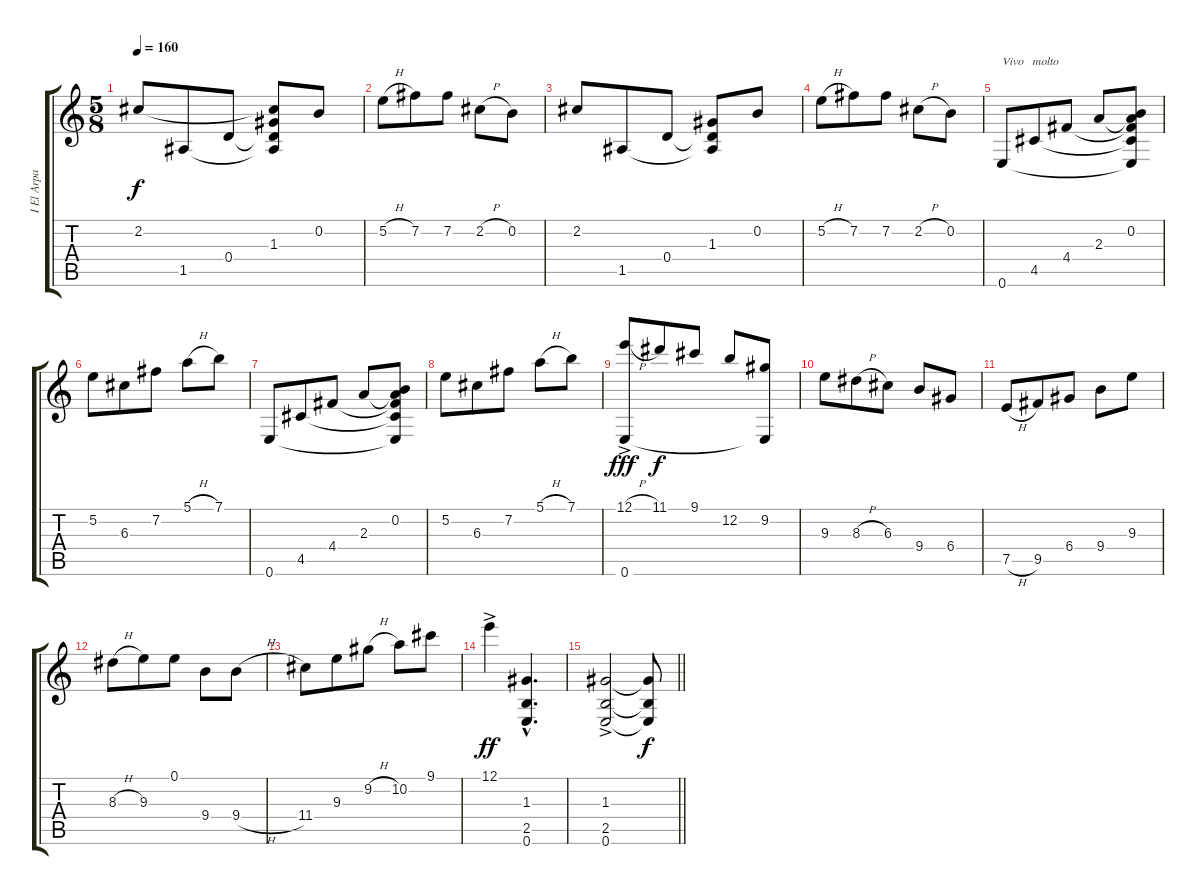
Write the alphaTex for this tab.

\track ("I El Arpa Del Guerrero" "I El Arpa ") {instrument acousticguitarnylon}
\staff {score tabs}
\tuning (E4 B3 G3 D3 A2 E2) {hide}
\ts (5 8)
\tempo 160
\clef g2
\ks c
2.2.8{dy f} 1.5.8 0.4.8 (2.2{t} 1.3 0.4{t} 1.5{t}).8 0.2.8 |
5.2{h}.8 7.2.8 7.2.8 2.2{h}.8 0.2.8 |
2.2.8 1.5.8 0.4.8 (1.3 0.4{t} 1.5{t}).8 0.2.8 |
5.2{h}.8 7.2.8 7.2.8 2.2{h}.8 0.2.8 |
0.6.8{txt "Vivo   molto"} 4.5.8 4.4.8 2.3.8 (0.2 2.3{t} 4.4{t} 4.5{t} 0.6{t}).8 |
5.2.8 6.3.8 7.2.8 5.1{h}.8 7.1.8 |
0.6.8 4.5.8 4.4.8 2.3.8 (0.2 2.3{t} 4.4{t} 4.5{t} 0.6{t}).8 |
5.2.8 6.3.8 7.2.8 5.1{h}.8 7.1.8 |
(12.1{h ac} 0.6).8{dy fff} 11.1.8{dy f} 9.1.8 12.2.8 (9.2 0.6{t}).8 |
9.3.8 8.3{h}.8 6.3.8 9.4.8 6.4.8 |
7.5{h}.8 9.5.8 6.4.8 9.4.8 9.3.8 |
8.3{h}.8 9.3.8 0.1.8 9.4.8 9.4{h}.8 |
11.4.8 9.3.8 9.2{h}.8 10.2.8 9.1.8 |
12.1{ac}.4{dy ff} (1.3{hac} 2.5{hac} 0.6{hac}).4{d} |
\barLineRight lightlight
(1.3{ac} 2.5 0.6).2 (1.3{t} 2.5{t} 0.6{t}).8{dy f}
